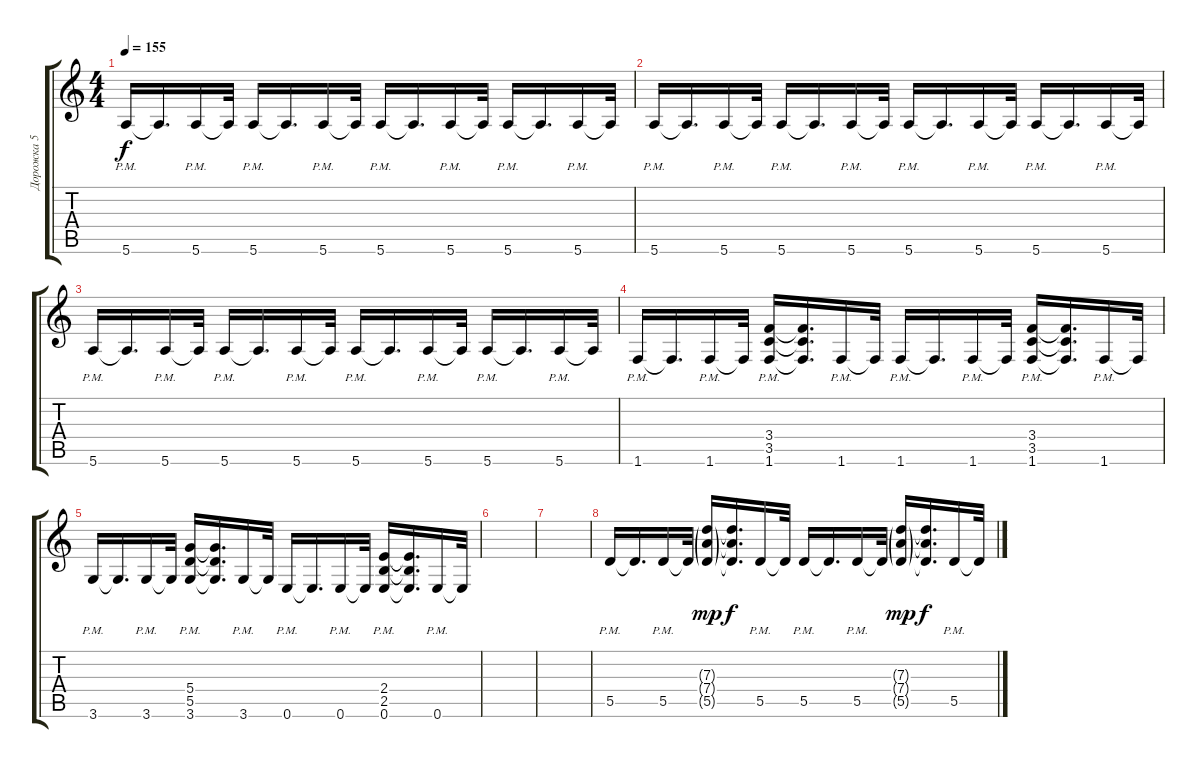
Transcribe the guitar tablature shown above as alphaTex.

\track ("Дорожка 5" "Дорожка 5") {instrument overdrivenguitar}
\staff {score tabs}
\tuning (E4 B3 G3 D3 A2 E2) {hide}
\ts (4 4)
\tempo 155
\clef g2
\ks c
5.6{pm}.16{dy f} 5.6{t}.16{d} 5.6{pm}.16 5.6{t}.32 5.6{pm}.16 5.6{t}.16{d} 5.6{pm}.16 5.6{t}.32 5.6{pm}.16 5.6{t}.16{d} 5.6{pm}.16 5.6{t}.32 5.6{pm}.16 5.6{t}.16{d} 5.6{pm}.16 5.6{t}.32 |
5.6{pm}.16 5.6{t}.16{d} 5.6{pm}.16 5.6{t}.32 5.6{pm}.16 5.6{t}.16{d} 5.6{pm}.16 5.6{t}.32 5.6{pm}.16 5.6{t}.16{d} 5.6{pm}.16 5.6{t}.32 5.6{pm}.16 5.6{t}.16{d} 5.6{pm}.16 5.6{t}.32 |
5.6{pm}.16 5.6{t}.16{d} 5.6{pm}.16 5.6{t}.32 5.6{pm}.16 5.6{t}.16{d} 5.6{pm}.16 5.6{t}.32 5.6{pm}.16 5.6{t}.16{d} 5.6{pm}.16 5.6{t}.32 5.6{pm}.16 5.6{t}.16{d} 5.6{pm}.16 5.6{t}.32 |
1.6{pm}.16 1.6{t}.16{d} 1.6{pm}.16 1.6{t}.32 (3.4{pm} 3.5{pm} 1.6{pm}).16 (3.4{t} 3.5{t} 1.6{t}).16{d} 1.6{pm}.16 1.6{t}.32 1.6{pm}.16 1.6{t}.16{d} 1.6{pm}.16 1.6{t}.32 (3.4{pm} 3.5{pm} 1.6{pm}).16 (3.4{t} 3.5{t} 1.6{t}).16{d} 1.6{pm}.16 1.6{t}.32 |
3.6{pm}.16 3.6{t}.16{d} 3.6{pm}.16 3.6{t}.32 (5.4{pm} 5.5{pm} 3.6{pm}).16 (5.4{t} 5.5{t} 3.6{t}).16{d} 3.6{pm}.16 3.6{t}.32 0.6{pm}.16 0.6{t}.16{d} 0.6{pm}.16 0.6{t}.32 (2.4{pm} 2.5{pm} 0.6{pm}).16 (2.4{t} 2.5{t} 0.6{t}).16{d} 0.6{pm}.16 0.6{t}.32 |
|
|
5.5{pm}.16 5.5{t}.16{d} 5.5{pm}.16 5.5{t}.32 (7.3{g} 7.4{g} 5.5{g}).16{dy mp} (7.3{t} 7.4{t} 5.5{t}).16{d dy f} 5.5{pm}.16 5.5{t}.32 5.5{pm}.16 5.5{t}.16{d} 5.5{pm}.16 5.5{t}.32 (7.3{g} 7.4{g} 5.5{g}).16{dy mp} (7.3{t} 7.4{t} 5.5{t}).16{d dy f} 5.5{pm}.16 5.5{t}.32
